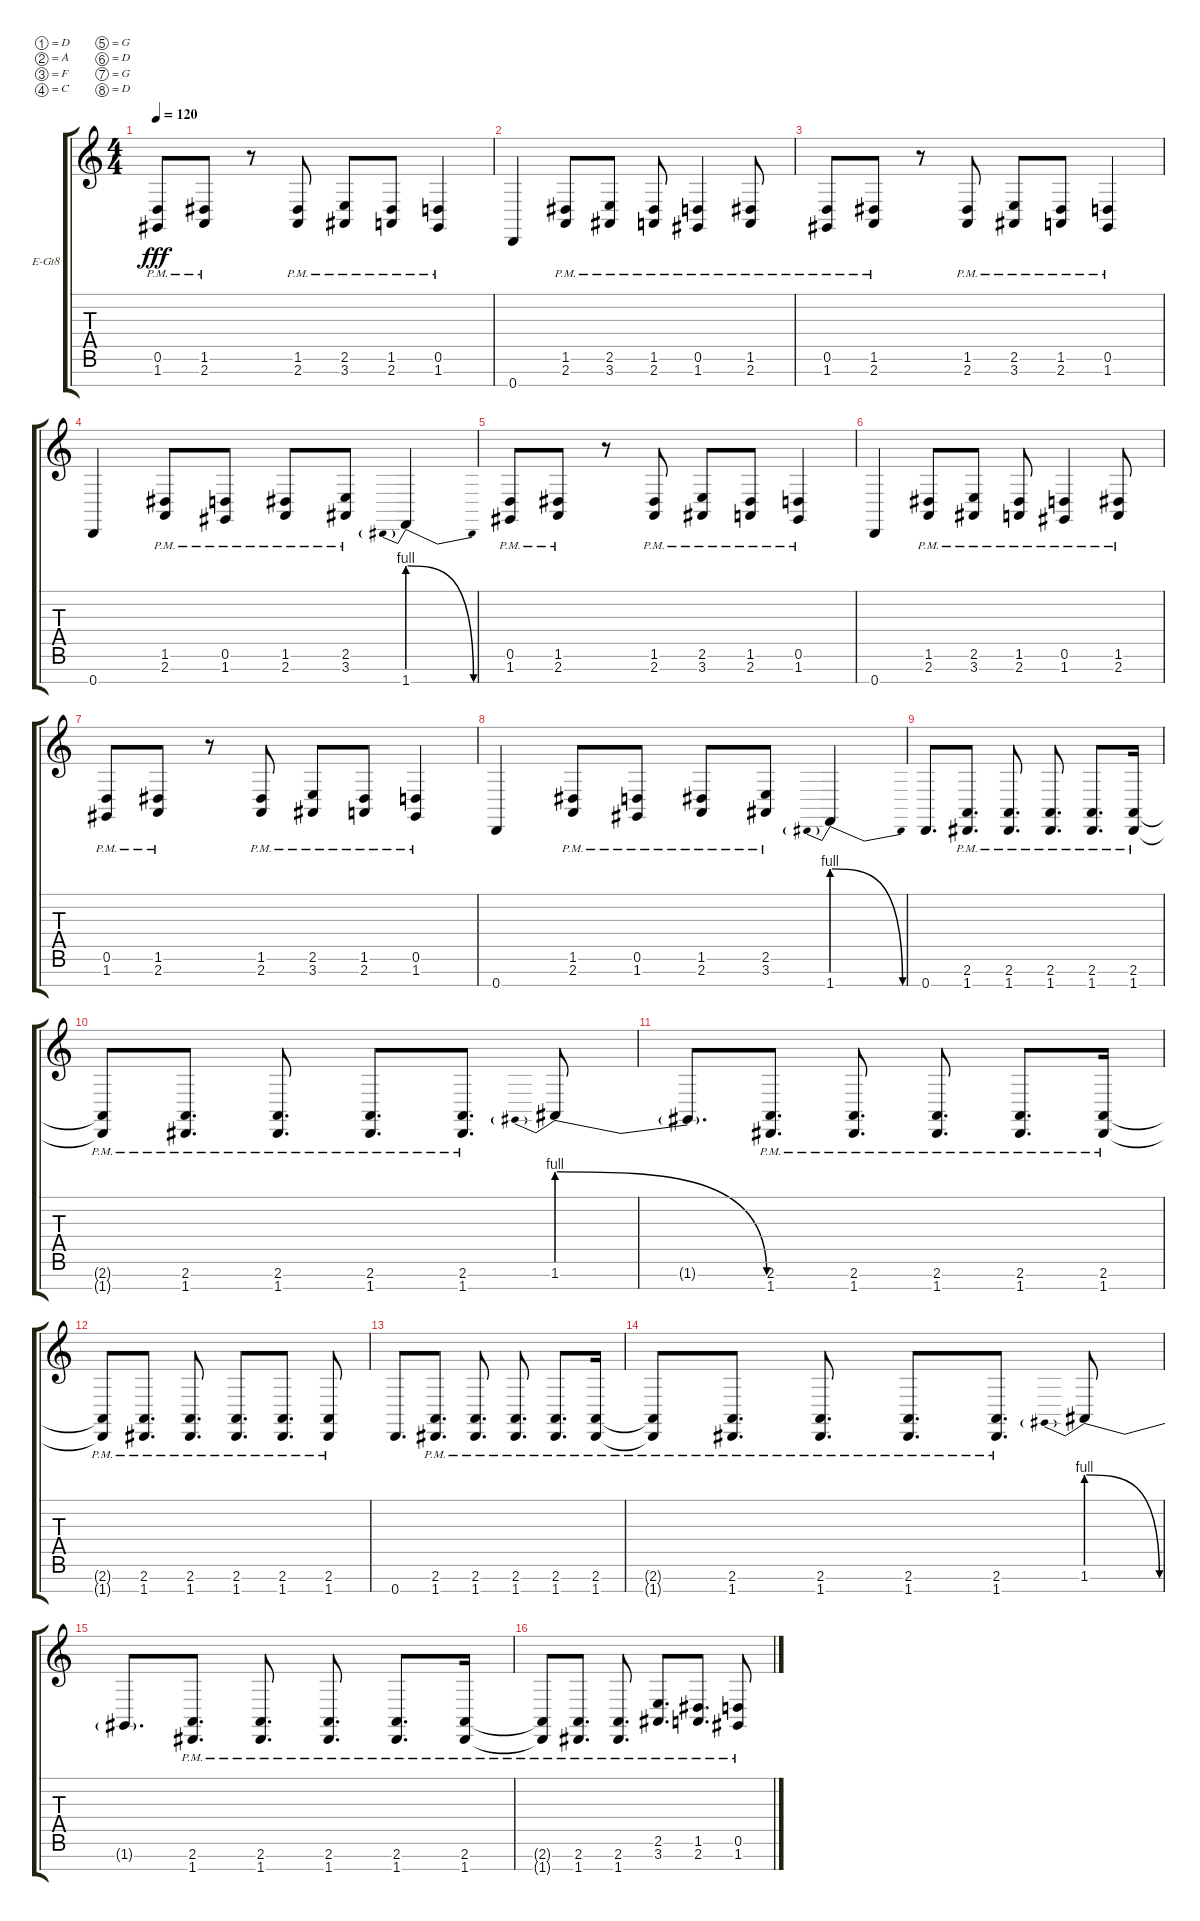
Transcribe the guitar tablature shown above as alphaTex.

\bracketExtendMode groupsimilarinstruments
\firstSystemTrackNameOrientation horizontal
\otherSystemsTrackNameOrientation horizontal
\track ("Jae" "E-Gt8") {instrument distortionguitar}
\staff {score tabs}
\tuning (D4 A3 F3 C3 G2 D2 G1 D1)
\ts (4 4)
\tempo 120
\clef g2
\ks c
(1.7{pm} 0.6{pm}).8{dy fff} (2.7{pm} 1.6{pm}).8 r.8 (2.7{pm} 1.6{pm}).8 (3.7{pm} 2.6{pm}).8 (2.7{pm} 1.6{pm}).8 (1.7{pm} 0.6{pm}).4 |
0.8.4 (2.7{pm} 1.6{pm}).8 (3.7{pm} 2.6{pm}).8 (2.7{pm} 1.6{pm}).8 (1.7{pm} 0.6{pm}).4 (2.7{pm} 1.6{pm}).8 |
(1.7{pm} 0.6{pm}).8 (2.7{pm} 1.6{pm}).8 r.8 (2.7{pm} 1.6{pm}).8 (3.7{pm} 2.6{pm}).8 (2.7{pm} 1.6{pm}).8 (1.7{pm} 0.6{pm}).4 |
0.8.4 (2.7{pm} 1.6{pm}).8 (1.7{pm} 0.6{pm}).8 (2.7{pm} 1.6{pm}).8 (3.7{pm} 2.6{pm}).8 1.8{be (prebendrelease 0 4 59.4 0)}.4 |
(1.7{pm} 0.6{pm}).8 (2.7{pm} 1.6{pm}).8 r.8 (2.7{pm} 1.6{pm}).8 (3.7{pm} 2.6{pm}).8 (2.7{pm} 1.6{pm}).8 (1.7{pm} 0.6{pm}).4 |
0.8.4 (2.7{pm} 1.6{pm}).8 (3.7{pm} 2.6{pm}).8 (2.7{pm} 1.6{pm}).8 (1.7{pm} 0.6{pm}).4 (2.7{pm} 1.6{pm}).8 |
(1.7{pm} 0.6{pm}).8 (2.7{pm} 1.6{pm}).8 r.8 (2.7{pm} 1.6{pm}).8 (3.7{pm} 2.6{pm}).8 (2.7{pm} 1.6{pm}).8 (1.7{pm} 0.6{pm}).4 |
0.8.4 (2.7{pm} 1.6{pm}).8 (1.7{pm} 0.6{pm}).8 (2.7{pm} 1.6{pm}).8 (3.7{pm} 2.6{pm}).8 1.8{be (prebendrelease 0 4 59.4 0)}.4 |
0.8.8{d} (1.8{pm} 2.7{pm}).8{d} (1.8{pm} 2.7{pm}).8{d} (1.8{pm} 2.7{pm}).8{d} (1.8{pm} 2.7{pm}).8{d} (1.8{pm} 2.7{pm}).16 |
(1.8{pm t} 2.7{pm t}).8 (1.8{pm} 2.7{pm}).8{d} (1.8{pm} 2.7{pm}).8{d} (1.8{pm} 2.7{pm}).8{d} (1.8{pm} 2.7{pm}).8{d} 1.7{be (prebendrelease 0 4 59.4 0)}.8 |
1.7{t}.8{d} (1.8{pm} 2.7{pm}).8{d} (1.8{pm} 2.7{pm}).8{d} (1.8{pm} 2.7{pm}).8{d} (1.8{pm} 2.7{pm}).8{d} (1.8{pm} 2.7{pm}).16 |
(1.8{pm t} 2.7{pm t}).8 (1.8{pm} 2.7{pm}).8{d} (1.8{pm} 2.7{pm}).8{d} (1.8{pm} 2.7{pm}).8{d} (1.8{pm} 2.7{pm}).8{d} (1.8{pm} 2.7{pm}).8 |
0.8.8{d} (1.8{pm} 2.7{pm}).8{d} (1.8{pm} 2.7{pm}).8{d} (1.8{pm} 2.7{pm}).8{d} (1.8{pm} 2.7{pm}).8{d} (1.8{pm} 2.7{pm}).16 |
(1.8{pm t} 2.7{pm t}).8 (1.8{pm} 2.7{pm}).8{d} (1.8{pm} 2.7{pm}).8{d} (1.8{pm} 2.7{pm}).8{d} (1.8{pm} 2.7{pm}).8{d} 1.7{be (prebendrelease 0 4 59.4 0)}.8 |
1.7{t}.8{d} (1.8{pm} 2.7{pm}).8{d} (1.8{pm} 2.7{pm}).8{d} (1.8{pm} 2.7{pm}).8{d} (1.8{pm} 2.7{pm}).8{d} (1.8{pm} 2.7{pm}).16 |
(1.8{pm t} 2.7{pm t}).8 (1.8{pm} 2.7{pm}).8{d} (1.8{pm} 2.7{pm}).8{d} (3.7{pm} 2.6{pm}).8{d} (2.7{pm} 1.6{pm}).8{d} (1.7{pm} 0.6{pm}).8
